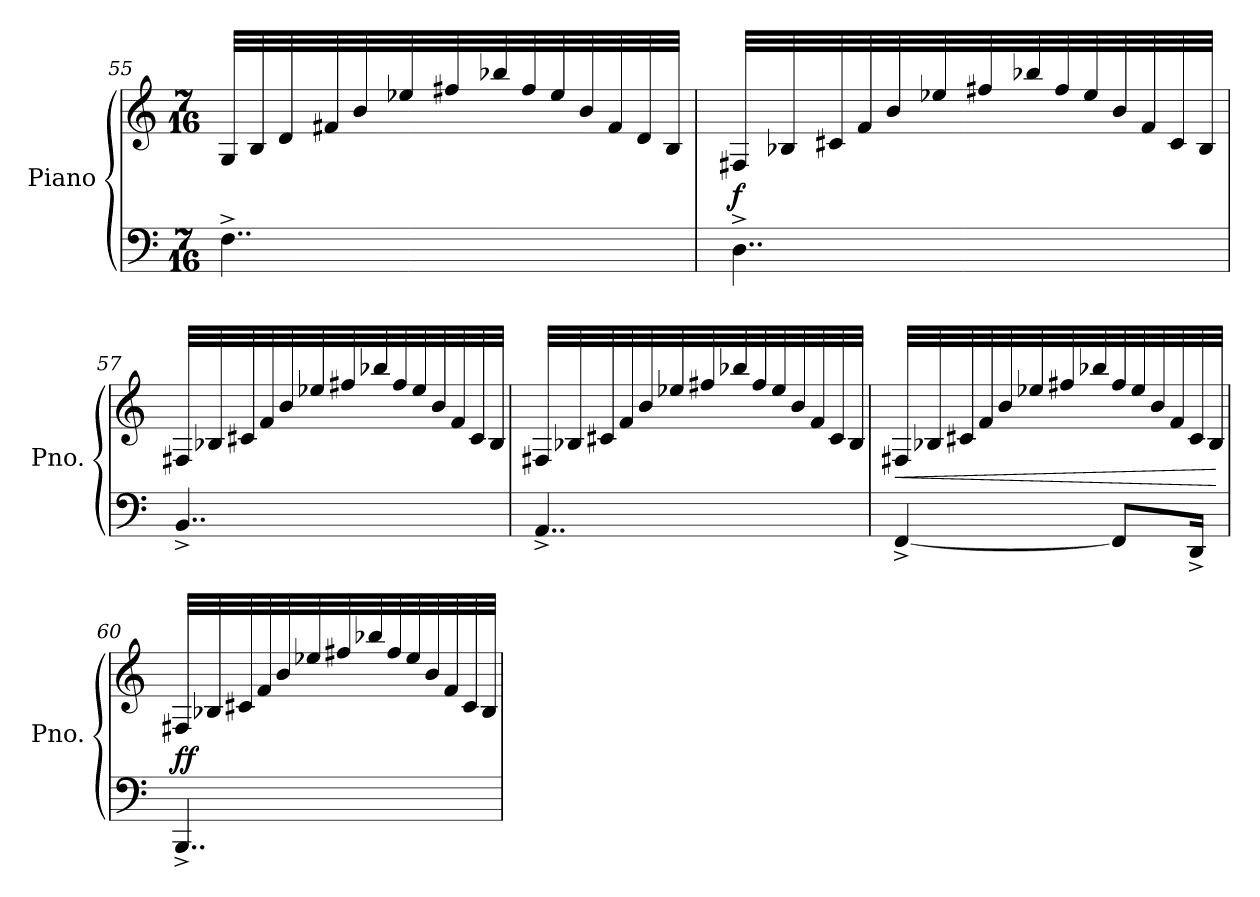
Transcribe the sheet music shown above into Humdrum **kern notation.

**kern	**kern	**dynam
*part1	*part1	*part1
*staff2	*staff1	*staff1/2
*I"Piano	*	*
*I'Pno.	*	*
*clefF4	*clefG2	*
*k[]	*k[]	*
*M7/16	*M7/16	*
=55	=55	=55
4..F^\	32G/LLL	.
.	32B/	.
.	32d/	.
.	32f#X/	.
.	32b/	.
.	32ee-X/	.
.	32ff#X/	.
.	32bb-X/	.
.	32ff#/	.
.	32ee-/	.
.	32b/	.
.	32f#/	.
.	32d/	.
.	32B/JJJ	.
!!LO:LB:g=z
=56	=56	=56
!	!	!LO:DY:b
4..D^\	32F#X/LLL	f
.	32B-X/	.
.	32c#X/	.
.	32f/	.
.	32b/	.
.	32ee-X/	.
.	32ff#X/	.
.	32bb-X/	.
.	32ff#/	.
.	32ee-/	.
.	32b/	.
.	32f/	.
.	32c#/	.
.	32B-/JJJ	.
=57	=57	=57
4..BB^/	32F#X/LLL	.
.	32B-X/	.
.	32c#X/	.
.	32f/	.
.	32b/	.
.	32ee-X/	.
.	32ff#X/	.
.	32bb-X/	.
.	32ff#/	.
.	32ee-/	.
.	32b/	.
.	32f/	.
.	32c#/	.
.	32B-/JJJ	.
!!LO:LB:g=z
=58	=58	=58
4..AA^/	32F#X/LLL	.
.	32B-X/	.
.	32c#X/	.
.	32f/	.
.	32b/	.
.	32ee-X/	.
.	32ff#X/	.
.	32bb-X/	.
.	32ff#/	.
.	32ee-/	.
.	32b/	.
.	32f/	.
.	32c#/	.
.	32B-/JJJ	.
=59	=59	=59
!	!	!LO:HP:b
[4FF^/	32F#X/LLL	<
.	32B-X/	.
.	32c#X/	.
.	32f/	.
.	32b/	.
.	32ee-X/	.
.	32ff#X/	.
.	32bb-X/	.
8FF/L]	32ff#/	.
.	32ee-/	.
.	32b/	.
.	32f/	.
16DD^/Jk	32c#/	.
.	32B-/JJJ	.
.	.	[
!!LO:LB:g=z
=60	=60	=60
!	!	!LO:DY:b
4..BBB^/	32F#X/LLL	ff
.	32B-X/	.
.	32c#X/	.
.	32f/	.
.	32b/	.
.	32ee-X/	.
.	32ff#X/	.
.	32bb-X/	.
.	32ff#/	.
.	32ee-/	.
.	32b/	.
.	32f/	.
.	32c#/	.
.	32B-/JJJ	.
=	=	=
*-	*-	*-
